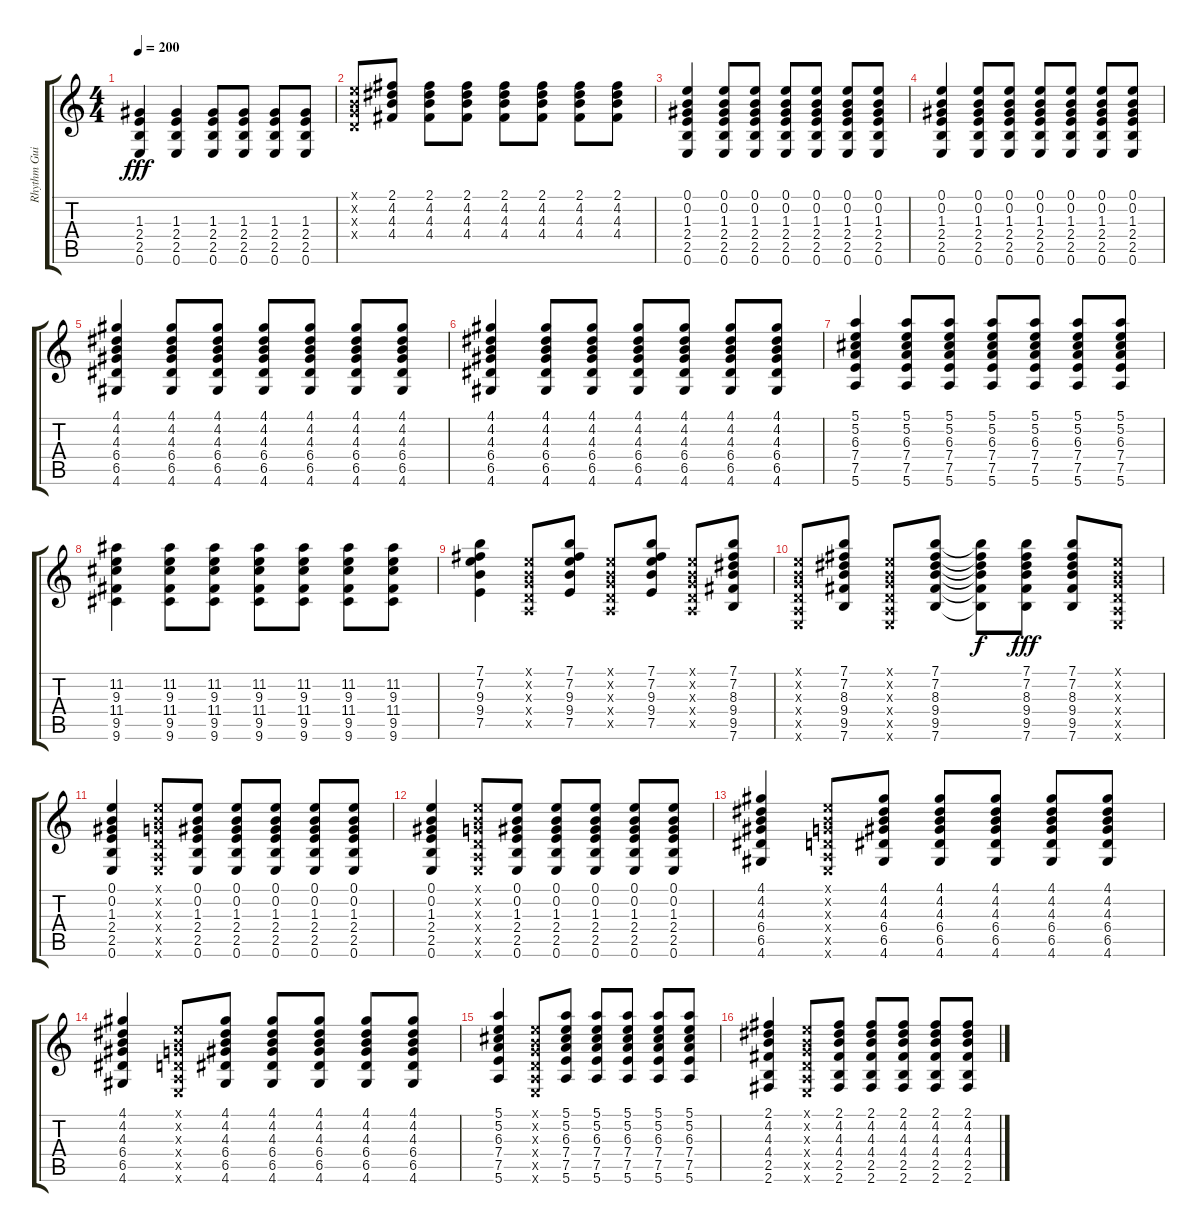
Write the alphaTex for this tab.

\track ("Rhythm Guitar" "Rhythm Gui") {instrument distortionguitar}
\staff {score tabs}
\tuning (E4 B3 G3 D3 A2 E2) {hide}
\ts (4 4)
\tempo 200
\clef g2
\ks c
(1.3 2.4 2.5 0.6).4{dy fff} (1.3 2.4 2.5 0.6).4 (1.3 2.4 2.5 0.6).8 (1.3 2.4 2.5 0.6).8 (1.3 2.4 2.5 0.6).8 (1.3 2.4 2.5 0.6).8 |
(0.1{x} 0.2{x} 0.3{x} 0.4{x}).8 (2.1 4.2 4.3 4.4).8 (2.1 4.2 4.3 4.4).8 (2.1 4.2 4.3 4.4).8 (2.1 4.2 4.3 4.4).8 (2.1 4.2 4.3 4.4).8 (2.1 4.2 4.3 4.4).8 (2.1 4.2 4.3 4.4).8 |
(0.1 0.2 1.3 2.4 2.5 0.6).4 (0.1 0.2 1.3 2.4 2.5 0.6).8 (0.1 0.2 1.3 2.4 2.5 0.6).8 (0.1 0.2 1.3 2.4 2.5 0.6).8 (0.1 0.2 1.3 2.4 2.5 0.6).8 (0.1 0.2 1.3 2.4 2.5 0.6).8 (0.1 0.2 1.3 2.4 2.5 0.6).8 |
(0.1 0.2 1.3 2.4 2.5 0.6).4 (0.1 0.2 1.3 2.4 2.5 0.6).8 (0.1 0.2 1.3 2.4 2.5 0.6).8 (0.1 0.2 1.3 2.4 2.5 0.6).8 (0.1 0.2 1.3 2.4 2.5 0.6).8 (0.1 0.2 1.3 2.4 2.5 0.6).8 (0.1 0.2 1.3 2.4 2.5 0.6).8 |
(4.1 4.2 4.3 6.4 6.5 4.6).4 (4.1 4.2 4.3 6.4 6.5 4.6).8 (4.1 4.2 4.3 6.4 6.5 4.6).8 (4.1 4.2 4.3 6.4 6.5 4.6).8 (4.1 4.2 4.3 6.4 6.5 4.6).8 (4.1 4.2 4.3 6.4 6.5 4.6).8 (4.1 4.2 4.3 6.4 6.5 4.6).8 |
(4.1 4.2 4.3 6.4 6.5 4.6).4 (4.1 4.2 4.3 6.4 6.5 4.6).8 (4.1 4.2 4.3 6.4 6.5 4.6).8 (4.1 4.2 4.3 6.4 6.5 4.6).8 (4.1 4.2 4.3 6.4 6.5 4.6).8 (4.1 4.2 4.3 6.4 6.5 4.6).8 (4.1 4.2 4.3 6.4 6.5 4.6).8 |
(5.1 5.2 6.3 7.4 7.5 5.6).4 (5.1 5.2 6.3 7.4 7.5 5.6).8 (5.1 5.2 6.3 7.4 7.5 5.6).8 (5.1 5.2 6.3 7.4 7.5 5.6).8 (5.1 5.2 6.3 7.4 7.5 5.6).8 (5.1 5.2 6.3 7.4 7.5 5.6).8 (5.1 5.2 6.3 7.4 7.5 5.6).8 |
(11.2 9.3 11.4 9.5 9.6).4 (11.2 9.3 11.4 9.5 9.6).8 (11.2 9.3 11.4 9.5 9.6).8 (11.2 9.3 11.4 9.5 9.6).8 (11.2 9.3 11.4 9.5 9.6).8 (11.2 9.3 11.4 9.5 9.6).8 (11.2 9.3 11.4 9.5 9.6).8 |
(7.1 7.2 9.3 9.4 7.5).4 (0.1{x} 0.2{x} 0.3{x} 0.4{x} 0.5{x}).8 (7.1 7.2 9.3 9.4 7.5).8 (0.1{x} 0.2{x} 0.3{x} 0.4{x} 0.5{x}).8 (7.1 7.2 9.3 9.4 7.5).8 (0.1{x} 0.2{x} 0.3{x} 0.4{x} 0.5{x}).8 (7.1 7.2 8.3 9.4 9.5 7.6).8 |
(0.1{x} 0.2{x} 0.3{x} 0.4{x} 0.5{x} 0.6{x}).8 (7.1 7.2 8.3 9.4 9.5 7.6).8 (0.1{x} 0.2{x} 0.3{x} 0.4{x} 0.5{x} 0.6{x}).8 (7.1 7.2 8.3 9.4 9.5 7.6).8 (7.1{t} 7.2{t} 8.3{t} 9.4{t} 9.5{t} 7.6{t}).8{dy f} (7.1 7.2 8.3 9.4 9.5 7.6).8{dy fff} (7.1 7.2 8.3 9.4 9.5 7.6).8 (0.1{x} 0.2{x} 0.3{x} 0.4{x} 0.5{x} 0.6{x}).8 |
(0.1 0.2 1.3 2.4 2.5 0.6).4 (0.1{x} 0.2{x} 0.3{x} 0.4{x} 0.5{x} 0.6{x}).8 (0.1 0.2 1.3 2.4 2.5 0.6).8 (0.1 0.2 1.3 2.4 2.5 0.6).8 (0.1 0.2 1.3 2.4 2.5 0.6).8 (0.1 0.2 1.3 2.4 2.5 0.6).8 (0.1 0.2 1.3 2.4 2.5 0.6).8 |
(0.1 0.2 1.3 2.4 2.5 0.6).4 (0.1{x} 0.2{x} 0.3{x} 0.4{x} 0.5{x} 0.6{x}).8 (0.1 0.2 1.3 2.4 2.5 0.6).8 (0.1 0.2 1.3 2.4 2.5 0.6).8 (0.1 0.2 1.3 2.4 2.5 0.6).8 (0.1 0.2 1.3 2.4 2.5 0.6).8 (0.1 0.2 1.3 2.4 2.5 0.6).8 |
(4.1 4.2 4.3 6.4 6.5 4.6).4 (0.1{x} 0.2{x} 0.3{x} 0.4{x} 0.5{x} 0.6{x}).8 (4.1 4.2 4.3 6.4 6.5 4.6).8 (4.1 4.2 4.3 6.4 6.5 4.6).8 (4.1 4.2 4.3 6.4 6.5 4.6).8 (4.1 4.2 4.3 6.4 6.5 4.6).8 (4.1 4.2 4.3 6.4 6.5 4.6).8 |
(4.1 4.2 4.3 6.4 6.5 4.6).4 (0.1{x} 0.2{x} 0.3{x} 0.4{x} 0.5{x} 0.6{x}).8 (4.1 4.2 4.3 6.4 6.5 4.6).8 (4.1 4.2 4.3 6.4 6.5 4.6).8 (4.1 4.2 4.3 6.4 6.5 4.6).8 (4.1 4.2 4.3 6.4 6.5 4.6).8 (4.1 4.2 4.3 6.4 6.5 4.6).8 |
(5.1 5.2 6.3 7.4 7.5 5.6).4 (0.1{x} 0.2{x} 0.3{x} 0.4{x} 0.5{x} 0.6{x}).8 (5.1 5.2 6.3 7.4 7.5 5.6).8 (5.1 5.2 6.3 7.4 7.5 5.6).8 (5.1 5.2 6.3 7.4 7.5 5.6).8 (5.1 5.2 6.3 7.4 7.5 5.6).8 (5.1 5.2 6.3 7.4 7.5 5.6).8 |
(2.1 4.2 4.3 4.4 2.5 2.6).4 (0.1{x} 0.2{x} 0.3{x} 0.4{x} 0.5{x} 0.6{x}).8 (2.1 4.2 4.3 4.4 2.5 2.6).8 (2.1 4.2 4.3 4.4 2.5 2.6).8 (2.1 4.2 4.3 4.4 2.5 2.6).8 (2.1 4.2 4.3 4.4 2.5 2.6).8 (2.1 4.2 4.3 4.4 2.5 2.6).8
